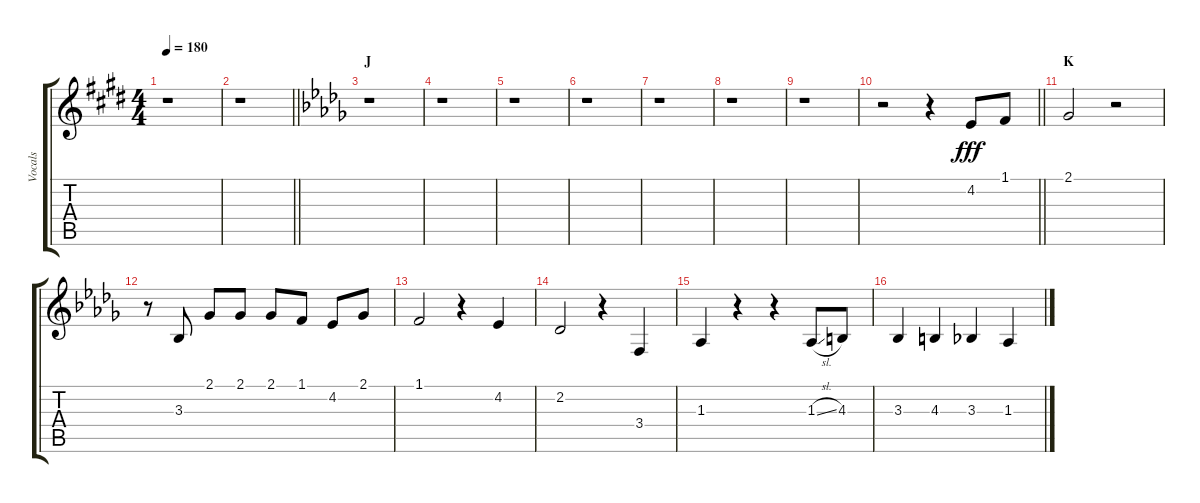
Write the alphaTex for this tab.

\track ("Vocals" "Vocals") {instrument voiceoohs}
\staff {score tabs}
\tuning (E4 B3 G3 D3 A2 E2) {hide}
\ts (4 4)
\tempo 180
\clef g2
\ks e
r.1{dy fff} |
\barLineRight lightlight
r.1 |
\section ("" "J")
\ks db
r.1 |
r.1 |
r.1 |
r.1 |
r.1 |
r.1 |
r.1 |
\barLineRight lightlight
r.2 r.4 4.2.8 1.1.8 |
\section ("" "K")
2.1.2 r.2 |
r.8 3.3.8 2.1.8 2.1.8 2.1.8 1.1.8 4.2.8 2.1.8 |
1.1.2 r.4 4.2.4 |
2.2.2 r.4 3.4.4 |
1.3.4 r.4 r.4 1.3{sl}.8 4.3.8 |
3.3.4 4.3.4 3.3.4 1.3.4
